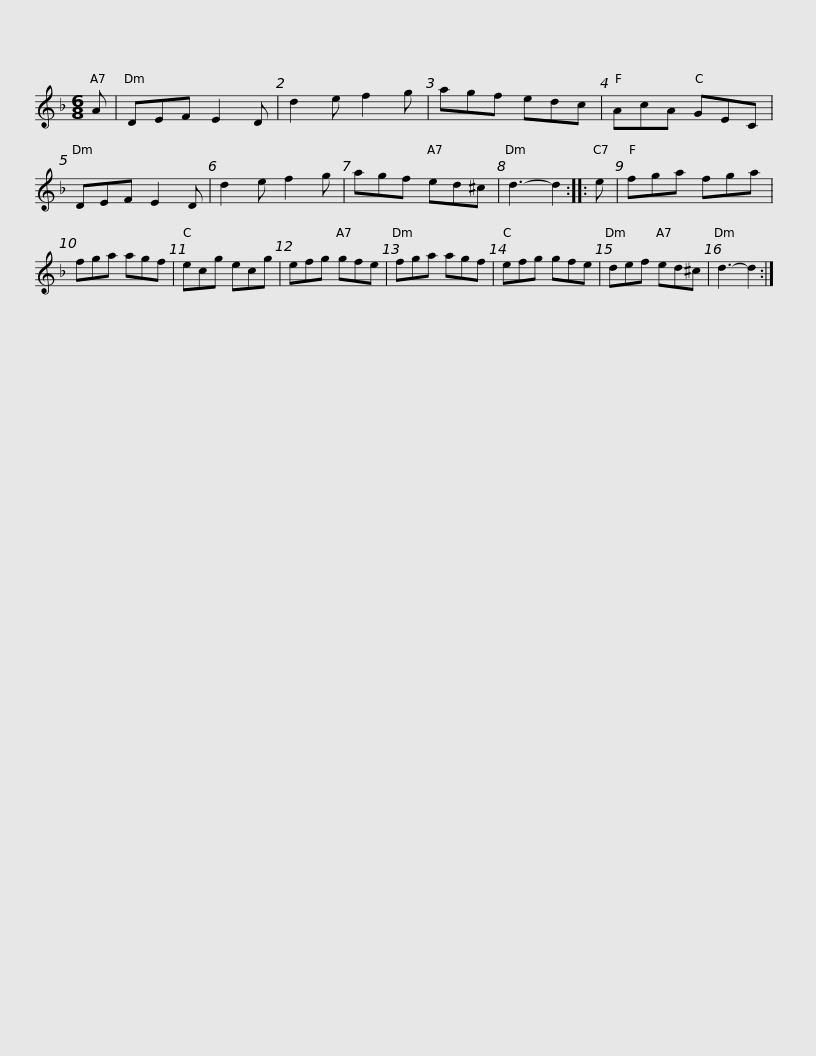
X:1
L:1/8
M:6/8
I:linebreak $
K:Dmin
V:1 treble
V:1
 A | DEF E2 D | d2 e f2 g | agf edc | AcA GEC | %5
 DEF E2 D | d2 e f2 g | agf ed^c | d3- d2 ::$ e | %10
 fga fga | fga agf | ecg ecg | efg gfe | fga agf | %15
 efg gfe |$ def ed^c | d3- d2 :| %18
